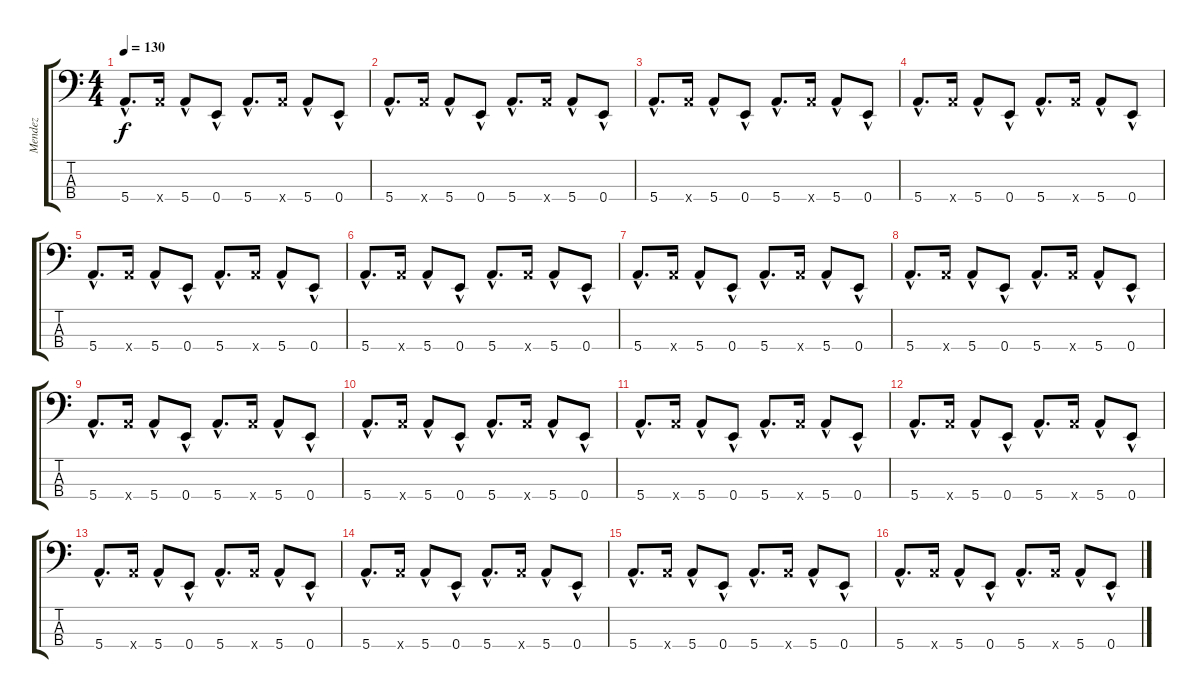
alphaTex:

\track ("Mendez" "Mendez") {instrument electricbassfinger}
\staff {score tabs}
\tuning (G2 D2 A1 E1) {hide}
\ts (4 4)
\tempo 130
\clef f4
\ks c
5.4{hac}.8{d dy f} 5.4{x}.16 5.4{hac}.8 0.4{hac}.8 5.4{hac}.8{d} 5.4{x}.16 5.4{hac}.8 0.4{hac}.8 |
5.4{hac}.8{d} 5.4{x}.16 5.4{hac}.8 0.4{hac}.8 5.4{hac}.8{d} 5.4{x}.16 5.4{hac}.8 0.4{hac}.8 |
5.4{hac}.8{d} 5.4{x}.16 5.4{hac}.8 0.4{hac}.8 5.4{hac}.8{d} 5.4{x}.16 5.4{hac}.8 0.4{hac}.8 |
5.4{hac}.8{d} 5.4{x}.16 5.4{hac}.8 0.4{hac}.8 5.4{hac}.8{d} 5.4{x}.16 5.4{hac}.8 0.4{hac}.8 |
5.4{hac}.8{d} 5.4{x}.16 5.4{hac}.8 0.4{hac}.8 5.4{hac}.8{d} 5.4{x}.16 5.4{hac}.8 0.4{hac}.8 |
5.4{hac}.8{d} 5.4{x}.16 5.4{hac}.8 0.4{hac}.8 5.4{hac}.8{d} 5.4{x}.16 5.4{hac}.8 0.4{hac}.8 |
5.4{hac}.8{d} 5.4{x}.16 5.4{hac}.8 0.4{hac}.8 5.4{hac}.8{d} 5.4{x}.16 5.4{hac}.8 0.4{hac}.8 |
5.4{hac}.8{d} 5.4{x}.16 5.4{hac}.8 0.4{hac}.8 5.4{hac}.8{d} 5.4{x}.16 5.4{hac}.8 0.4{hac}.8 |
5.4{hac}.8{d} 5.4{x}.16 5.4{hac}.8 0.4{hac}.8 5.4{hac}.8{d} 5.4{x}.16 5.4{hac}.8 0.4{hac}.8 |
5.4{hac}.8{d} 5.4{x}.16 5.4{hac}.8 0.4{hac}.8 5.4{hac}.8{d} 5.4{x}.16 5.4{hac}.8 0.4{hac}.8 |
5.4{hac}.8{d} 5.4{x}.16 5.4{hac}.8 0.4{hac}.8 5.4{hac}.8{d} 5.4{x}.16 5.4{hac}.8 0.4{hac}.8 |
5.4{hac}.8{d} 5.4{x}.16 5.4{hac}.8 0.4{hac}.8 5.4{hac}.8{d} 5.4{x}.16 5.4{hac}.8 0.4{hac}.8 |
5.4{hac}.8{d} 5.4{x}.16 5.4{hac}.8 0.4{hac}.8 5.4{hac}.8{d} 5.4{x}.16 5.4{hac}.8 0.4{hac}.8 |
5.4{hac}.8{d} 5.4{x}.16 5.4{hac}.8 0.4{hac}.8 5.4{hac}.8{d} 5.4{x}.16 5.4{hac}.8 0.4{hac}.8 |
5.4{hac}.8{d} 5.4{x}.16 5.4{hac}.8 0.4{hac}.8 5.4{hac}.8{d} 5.4{x}.16 5.4{hac}.8 0.4{hac}.8 |
5.4{hac}.8{d} 5.4{x}.16 5.4{hac}.8 0.4{hac}.8 5.4{hac}.8{d} 5.4{x}.16 5.4{hac}.8 0.4{hac}.8
